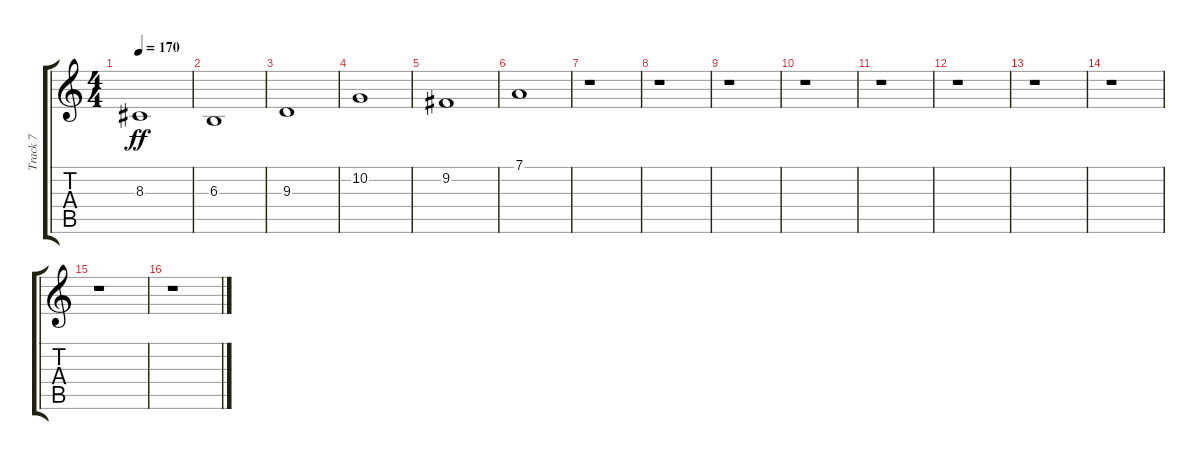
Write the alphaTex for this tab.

\track ("Track 7" "Track 7") {instrument clarinet}
\staff {score tabs}
\tuning (D4 A3 F3 C3 G2 D2) {hide}
\ts (4 4)
\tempo 170
\clef g2
\ks c
8.3.1{dy ff} |
6.3.1 |
9.3.1 |
10.2.1 |
9.2.1 |
7.1.1 |
r.1 |
r.1 |
r.1 |
r.1 |
r.1 |
r.1 |
r.1 |
r.1 |
r.1 |
r.1
